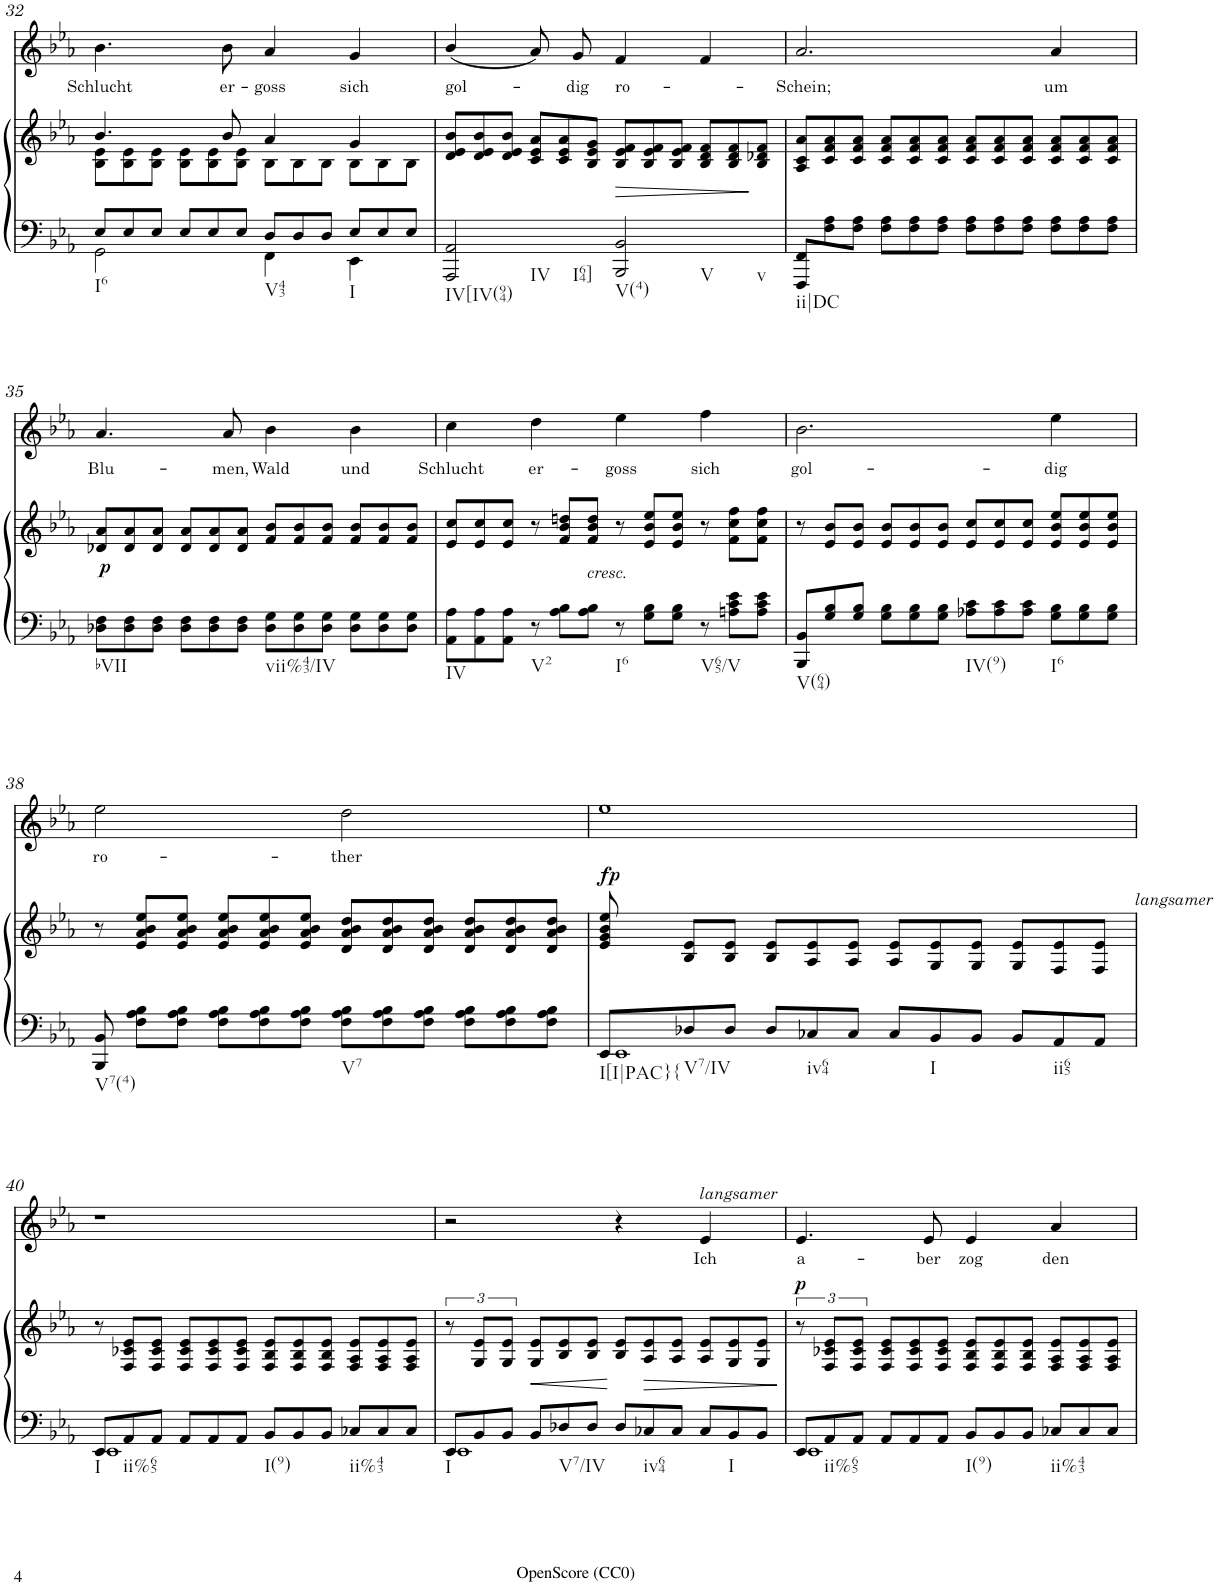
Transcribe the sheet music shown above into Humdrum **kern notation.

**kern	**kern	**dynam	**kern	**text
*part2	*part2	*part2	*part1	*part1
*staff3	*staff2	*staff2/3	*staff1	*staff1
*I"Piano	*	*	*I"Voice	*
*I'Pno	*	*	*	*
!!LO:PB:g=z
*clefF4	*clefG2	*	*clefG2	*
*k[b-e-a-]	*k[b-e-a-]	*	*k[b-e-a-]	*
*M4/4	*M4/4	*	*M4/4	*
*met(c)	*met(c)	*	*met(c)	*
=32	=32	=32	=32	=32
*	*^	*	*	*
*Xbrackettup	*	*Xbrackettup	*	*	*
*^	*	*	*	*	*
!LO:TX:b:t=I6	!	!	!	!	!	!
!	!	!	!	!	!	!LO:LY:b
12E-/L	2GG\	4.b-/	12B-\ 12e-\L	.	4.b-\	Schlucht
12E-/	.	.	12B-\ 12e-\	.	.	.
12E-/J	.	.	12B-\ 12e-\J	.	.	.
12E-/L	.	.	12B-\ 12e-\L	.	.	.
12E-/	.	.	12B-\ 12e-\	.	.	.
!	!	!	!	!	!	!LO:LY:b
.	.	8b-/	.	.	8b-\	er-
12E-/J	.	.	12B-\ 12e-\J	.	.	.
!LO:TX:b:t=V43	!	!	!	!	!	!
!	!	!	!	!	!	!LO:LY:b
12D/L	4FF\	4a-/	12B-\L	.	4a-/	-goss
12D/	.	.	12B-\	.	.	.
12D/J	.	.	12B-\J	.	.	.
!LO:TX:b:t=I	!	!	!	!	!	!
!	!	!	!	!	!	!LO:LY:b
12E-/L	4EE-\	4g/	12B-\L	.	4g/	sich
12E-/	.	.	12B-\	.	.	.
12E-/J	.	.	12B-\J	.	.	.
*v	*v	*	*	*	*	*
=33	=33	=33	=33	=33	=33
!LO:TX:b:t=IV[IV(94)	!	!	!	!	!
!LO:TX:b:t=IV	!	!	!	!	!
!LO:TX:b:t=I64]	!	!	!	!	!
!	!	!	!	!	!LO:LY:b
*	*v	*v	*	*	*
2AAA-/ 2AA-/	12d/ 12e-/ 12b-/L	.	(4b-/	gol-
.	12d/ 12e-/ 12b-/	.	.	.
.	12d/ 12e-/ 12b-/J	.	.	.
.	12c/ 12e-/ 12a-/L	.	8a-/L)	.
.	12c/ 12e-/ 12a-/	.	.	.
!	!	!	!	!LO:LY:b
.	.	.	8g/J	-dig
.	12B-/ 12e-/ 12g/J	.	.	.
!LO:TX:b:t=V(4)	!	!	!	!
!LO:TX:b:t=V	!	!	!	!
!LO:TX:b:t=v	!	!	!	!
!	!	!LO:HP:b	!	!LO:LY:b
2BBB-/ 2BB-/	12B-/ 12e-/ 12f/L	>	4f/	ro-
.	12B-/ 12e-/ 12f/	.	.	.
.	12B-/ 12e-/ 12f/J	.	.	.
.	12B-/ 12d/ 12f/L	.	4f/	.
.	12B-/ 12d/ 12f/	.	.	.
.	12B-/ 12d-X/ 12f/J	]	.	.
=34	=34	=34	=34	=34
*brackettup	*	*	*	*
!LO:TX:b:t=ii|DC	!	!	!	!
!	!	!	!	!LO:LY:b
12FFF/ 12FF/L	12A-/ 12c/ 12a-/L	.	2.a-/	Schein;
12F\ 12A-\	12c/ 12f/ 12a-/	.	.	.
12F\ 12A-\J	12c/ 12f/ 12a-/J	.	.	.
*Xbrackettup	*	*	*	*
12F\ 12A-\L	12c/ 12f/ 12a-/L	.	.	.
12F\ 12A-\	12c/ 12f/ 12a-/	.	.	.
12F\ 12A-\J	12c/ 12f/ 12a-/J	.	.	.
12F\ 12A-\L	12c/ 12f/ 12a-/L	.	.	.
12F\ 12A-\	12c/ 12f/ 12a-/	.	.	.
12F\ 12A-\J	12c/ 12f/ 12a-/J	.	.	.
!	!	!	!	!LO:LY:b
12F\ 12A-\L	12c/ 12f/ 12a-/L	.	4a-/	um
12F\ 12A-\	12c/ 12f/ 12a-/	.	.	.
12F\ 12A-\J	12c/ 12f/ 12a-/J	.	.	.
!!LO:LB:g=z
=35	=35	=35	=35	=35
!LO:TX:b:t=bVII	!	!	!	!
!	!	!LO:DY:b	!	!LO:LY:b
12D-X\ 12F\L	12d-X/ 12a-/L	p	4.a-/	Blu-
12D-\ 12F\	12d-/ 12a-/	.	.	.
12D-\ 12F\J	12d-/ 12a-/J	.	.	.
12D-\ 12F\L	12d-/ 12a-/L	.	.	.
12D-\ 12F\	12d-/ 12a-/	.	.	.
!	!	!	!	!LO:LY:b
.	.	.	8a-/	-men,
12D-\ 12F\J	12d-/ 12a-/J	.	.	.
!LO:TX:b:t=vii%43/IV	!	!	!	!
!	!	!	!	!LO:LY:b
12D-\ 12G\L	12f/ 12b-/L	.	4b-\	Wald
12D-\ 12G\	12f/ 12b-/	.	.	.
12D-\ 12G\J	12f/ 12b-/J	.	.	.
!	!	!	!	!LO:LY:b
12D-\ 12G\L	12f/ 12b-/L	.	4b-\	und
12D-\ 12G\	12f/ 12b-/	.	.	.
12D-\ 12G\J	12f/ 12b-/J	.	.	.
=36	=36	=36	=36	=36
!LO:TX:b:t=IV	!	!	!	!
!	!	!	!	!LO:LY:b
12AA-\ 12A-\L	12e-/ 12cc/L	.	4cc\	Schlucht
12AA-\ 12A-\	12e-/ 12cc/	.	.	.
12AA-\ 12A-\J	12e-/ 12cc/J	.	.	.
*brackettup	*brackettup	*	*	*
!LO:TX:b:t=V2	!	!	!	!
!	!	!	!	!LO:LY:b
12r	12r	.	4dd\	er-
12A-\ 12B-\L	12f/ 12b-/ 12ddn/L	.	.	.
!	!LO:TX:b:i:t=cresc.	!	!	!
12A-\ 12B-\J	12f/ 12b-/ 12dd/J	.	.	.
!LO:TX:b:t=I6	!	!	!	!
!	!	!	!	!LO:LY:b
12r	12r	.	4ee-\	-goss
12G\ 12B-\L	12e-/ 12b-/ 12ee-/L	.	.	.
12G\ 12B-\J	12e-/ 12b-/ 12ee-/J	.	.	.
!LO:TX:b:t=V65/V	!	!	!	!
!	!	!	!	!LO:LY:b
12r	12r	.	4ff\	sich
12An\ 12c\ 12e-\L	12f\ 12cc\ 12ff\L	.	.	.
12A\ 12c\ 12e-\J	12f\ 12cc\ 12ff\J	.	.	.
=37	=37	=37	=37	=37
*Xbrackettup	*	*	*	*
!LO:TX:b:t=V(64)	!	!	!	!
!	!	!	!	!LO:LY:b
12BBB-/ 12BB-/L	12r	.	2.b-\	gol-
12G/ 12B-/	12e-/ 12b-/L	.	.	.
12G/ 12B-/J	12e-/ 12b-/J	.	.	.
*	*Xbrackettup	*	*	*
12G\ 12B-\L	12e-/ 12b-/L	.	.	.
12G\ 12B-\	12e-/ 12b-/	.	.	.
12G\ 12B-\J	12e-/ 12b-/J	.	.	.
!LO:TX:b:t=IV(9)	!	!	!	!
12A-X\ 12c\L	12e-/ 12cc/L	.	.	.
12A-\ 12c\	12e-/ 12cc/	.	.	.
12A-\ 12c\J	12e-/ 12cc/J	.	.	.
!LO:TX:b:t=I6	!	!	!	!
!	!	!	!	!LO:LY:b
12G\ 12B-\L	12e-/ 12b-/ 12ee-/L	.	4ee-\	-dig
12G\ 12B-\	12e-/ 12b-/ 12ee-/	.	.	.
12G\ 12B-\J	12e-/ 12b-/ 12ee-/J	.	.	.
!!LO:LB:g=z
=38	=38	=38	=38	=38
*brackettup	*brackettup	*	*	*
!LO:TX:b:t=V7(4)	!	!	!	!
!	!	!	!	!LO:LY:b
12BBB-/ 12BB-/	12r	.	2ee-\	ro-
12F\ 12A-\ 12B-\L	12e-/ 12a-/ 12b-/ 12ee-/L	.	.	.
12F\ 12A-\ 12B-\J	12e-/ 12a-/ 12b-/ 12ee-/J	.	.	.
*Xbrackettup	*Xbrackettup	*	*	*
12F\ 12A-\ 12B-\L	12e-/ 12a-/ 12b-/ 12ee-/L	.	.	.
12F\ 12A-\ 12B-\	12e-/ 12a-/ 12b-/ 12ee-/	.	.	.
12F\ 12A-\ 12B-\J	12e-/ 12a-/ 12b-/ 12ee-/J	.	.	.
!LO:TX:b:t=V7	!	!	!	!
!	!	!	!	!LO:LY:b
12F\ 12A-\ 12B-\L	12d/ 12a-/ 12b-/ 12dd/L	.	2dd\	-ther
12F\ 12A-\ 12B-\	12d/ 12a-/ 12b-/ 12dd/	.	.	.
12F\ 12A-\ 12B-\J	12d/ 12a-/ 12b-/ 12dd/J	.	.	.
12F\ 12A-\ 12B-\L	12d/ 12a-/ 12b-/ 12dd/L	.	.	.
12F\ 12A-\ 12B-\	12d/ 12a-/ 12b-/ 12dd/	.	.	.
12F\ 12A-\ 12B-\J	12d/ 12a-/ 12b-/ 12dd/J	.	.	.
=39	=39	=39	=39	=39
*^	*	*	*	*
*	*	*brackettup	*	*	*
!LO:TX:b:t=I[I|PAC}{	!	!	!	!	!
!	!	!	!LO:DY:a	!	!
12EE-/L	1EE-	12e-/ 12g/ 12b-/ 12ee-/	fp	1ee-	.
!LO:TX:b:t=V7/IV	!	!	!	!	!
12D-X/	.	12B-/ 12e-/L	.	.	.
12D-/J	.	12B-/ 12e-/J	.	.	.
*	*	*Xbrackettup	*	*	*
12D-/L	.	12B-/ 12e-/L	.	.	.
!LO:TX:b:t=iv64	!	!	!	!	!
12C-X/	.	12A-/ 12e-/	.	.	.
12C-/J	.	12A-/ 12e-/J	.	.	.
12C-/L	.	12A-/ 12e-/L	.	.	.
!LO:TX:b:t=I	!	!	!	!	!
12BB-/	.	12G/ 12e-/	.	.	.
12BB-/J	.	12G/ 12e-/J	.	.	.
12BB-/L	.	12G/ 12e-/L	.	.	.
!LO:TX:b:t=ii65	!	!	!	!	!
12AA-/	.	12F/ 12e-/	.	.	.
12AA-/J	.	12F/ 12e-/J	.	.	.
!	!	!	!	!LO:TX:b:i:t=langsamer	!
!!LO:LB:g=z
=40	=40	=40	=40	=40	=40
*	*	*brackettup	*	*	*
!LO:TX:b:t=I	!	!	!	!	!
12EE-/L	1EE-	12r	.	1r	.
!LO:TX:b:t=ii%65	!	!	!	!	!
12AA-/	.	12F/ 12c-X/ 12e-/L	.	.	.
12AA-/J	.	12F/ 12c-/ 12e-/J	.	.	.
*	*	*Xbrackettup	*	*	*
12AA-/L	.	12F/ 12c-/ 12e-/L	.	.	.
12AA-/	.	12F/ 12c-/ 12e-/	.	.	.
12AA-/J	.	12F/ 12c-/ 12e-/J	.	.	.
!LO:TX:b:t=I(9)	!	!	!	!	!
12BB-/L	.	12F/ 12B-/ 12e-/L	.	.	.
12BB-/	.	12F/ 12B-/ 12e-/	.	.	.
12BB-/J	.	12F/ 12B-/ 12e-/J	.	.	.
!LO:TX:b:t=ii%43	!	!	!	!	!
12C-X/L	.	12F/ 12A-/ 12e-/L	.	.	.
12C-/	.	12F/ 12A-/ 12e-/	.	.	.
12C-/J	.	12F/ 12A-/ 12e-/J	.	.	.
=41	=41	=41	=41	=41	=41
*	*	*brackettup	*	*	*
!LO:TX:b:t=I	!	!	!	!	!
12EE-/L	1EE-	12r	.	2r	.
12BB-/	.	12G/ 12e-/L	.	.	.
12BB-/J	.	12G/ 12e-/J	.	.	.
*	*	*Xbrackettup	*	*	*
!	!	!	!LO:HP:b	!	!
12BB-/L	.	12G/ 12e-/L	<	.	.
!LO:TX:b:t=V7/IV	!	!	!	!	!
12D-X/	.	12B-/ 12e-/	.	.	.
12D-/J	.	12B-/ 12e-/J	.	.	.
12D-/L	.	12B-/ 12e-/L	[	4r	.
!LO:TX:b:t=iv64	!	!	!	!	!
!	!	!	!LO:HP:b	!	!
12C-X/	.	12A-/ 12e-/	>	.	.
12C-/J	.	12A-/ 12e-/J	.	.	.
!	!	!	!	!LO:TX:a:i:t=langsamer	!
!	!	!	!	!	!LO:LY:b
12C-/L	.	12A-/ 12e-/L	.	4e-/	Ich
!LO:TX:b:t=I	!	!	!	!	!
12BB-/	.	12G/ 12e-/	.	.	.
12BB-/J	.	12G/ 12e-/J	.	.	.
*v	*v	*	*	*	*
.	.	]	.	.
=42	=42	=42	=42	=42
*^	*	*	*	*
*	*	*brackettup	*	*	*
!	!	!	!LO:DY:a	!	!LO:LY:b
12EE-/L	1EE-	12r	p	4.e-/	a-
!LO:TX:b:t=ii%65	!	!	!	!	!
12AA-/	.	12F/ 12c-X/ 12e-/L	.	.	.
12AA-/J	.	12F/ 12c-/ 12e-/J	.	.	.
*	*	*Xbrackettup	*	*	*
12AA-/L	.	12F/ 12c-/ 12e-/L	.	.	.
12AA-/	.	12F/ 12c-/ 12e-/	.	.	.
!	!	!	!	!	!LO:LY:b
.	.	.	.	8e-/	-ber
12AA-/J	.	12F/ 12c-/ 12e-/J	.	.	.
!LO:TX:b:t=I(9)	!	!	!	!	!
!	!	!	!	!	!LO:LY:b
12BB-/L	.	12F/ 12B-/ 12e-/L	.	4e-/	zog
12BB-/	.	12F/ 12B-/ 12e-/	.	.	.
12BB-/J	.	12F/ 12B-/ 12e-/J	.	.	.
!LO:TX:b:t=ii%43	!	!	!	!	!
!	!	!	!	!	!LO:LY:b
12C-X/L	.	12F/ 12A-/ 12e-/L	.	4a-/	den
12C-/	.	12F/ 12A-/ 12e-/	.	.	.
12C-/J	.	12F/ 12A-/ 12e-/J	.	.	.
*v	*v	*	*	*	*
=	=	=	=	=
*-	*-	*-	*-	*-
